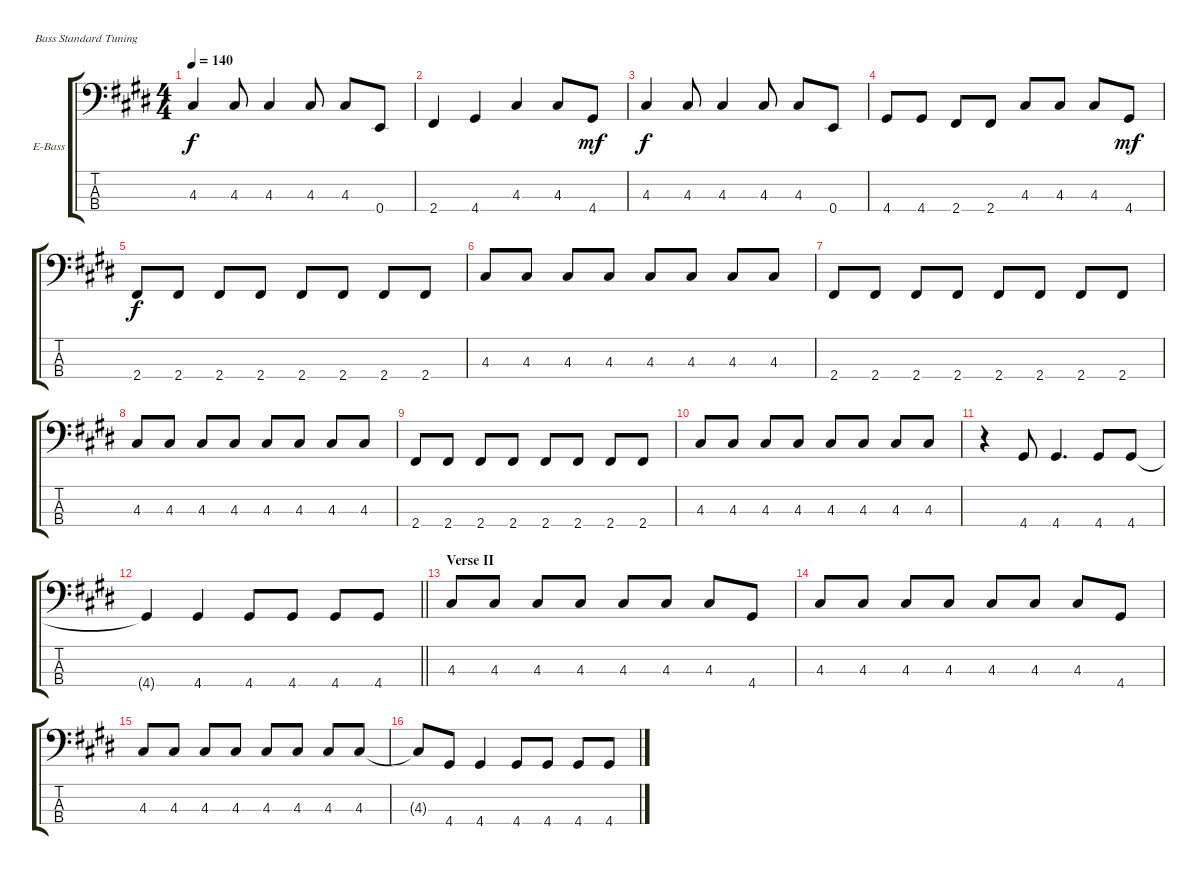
\bracketExtendMode groupsimilarinstruments
\firstSystemTrackNameOrientation horizontal
\otherSystemsTrackNameOrientation horizontal
\track ("Mike [Bass]" "E-Bass") {instrument electricbasspick}
\staff {score tabs}
\tuning (G2 D2 A1 E1)
\ts (4 4)
\tempo 140
\clef f4
\ks e
4.3.4{dy f} 4.3.8 4.3.4 4.3.8 4.3.8 0.4.8 |
2.4.4 4.4.4 4.3.4 4.3.8 4.4.8{dy mf} |
4.3.4{dy f} 4.3.8 4.3.4 4.3.8 4.3.8 0.4.8 |
4.4.8 4.4.8 2.4.8 2.4.8 4.3.8 4.3.8 4.3.8 4.4.8{dy mf} |
2.4.8{dy f} 2.4.8 2.4.8 2.4.8 2.4.8 2.4.8 2.4.8 2.4.8 |
4.3.8 4.3.8 4.3.8 4.3.8 4.3.8 4.3.8 4.3.8 4.3.8 |
2.4.8 2.4.8 2.4.8 2.4.8 2.4.8 2.4.8 2.4.8 2.4.8 |
4.3.8 4.3.8 4.3.8 4.3.8 4.3.8 4.3.8 4.3.8 4.3.8 |
2.4.8 2.4.8 2.4.8 2.4.8 2.4.8 2.4.8 2.4.8 2.4.8 |
4.3.8 4.3.8 4.3.8 4.3.8 4.3.8 4.3.8 4.3.8 4.3.8 |
r.4 4.4.8 4.4.4{d} 4.4.8 4.4.8 |
\barLineRight lightlight
4.4{t}.4 4.4.4 4.4.8 4.4.8 4.4.8 4.4.8 |
\section ("" "Verse II")
4.3.8 4.3.8 4.3.8 4.3.8 4.3.8 4.3.8 4.3.8 4.4.8 |
4.3.8 4.3.8 4.3.8 4.3.8 4.3.8 4.3.8 4.3.8 4.4.8 |
4.3.8 4.3.8 4.3.8 4.3.8 4.3.8 4.3.8 4.3.8 4.3.8 |
4.3{t}.8 4.4.8 4.4.4 4.4.8 4.4.8 4.4.8 4.4.8
